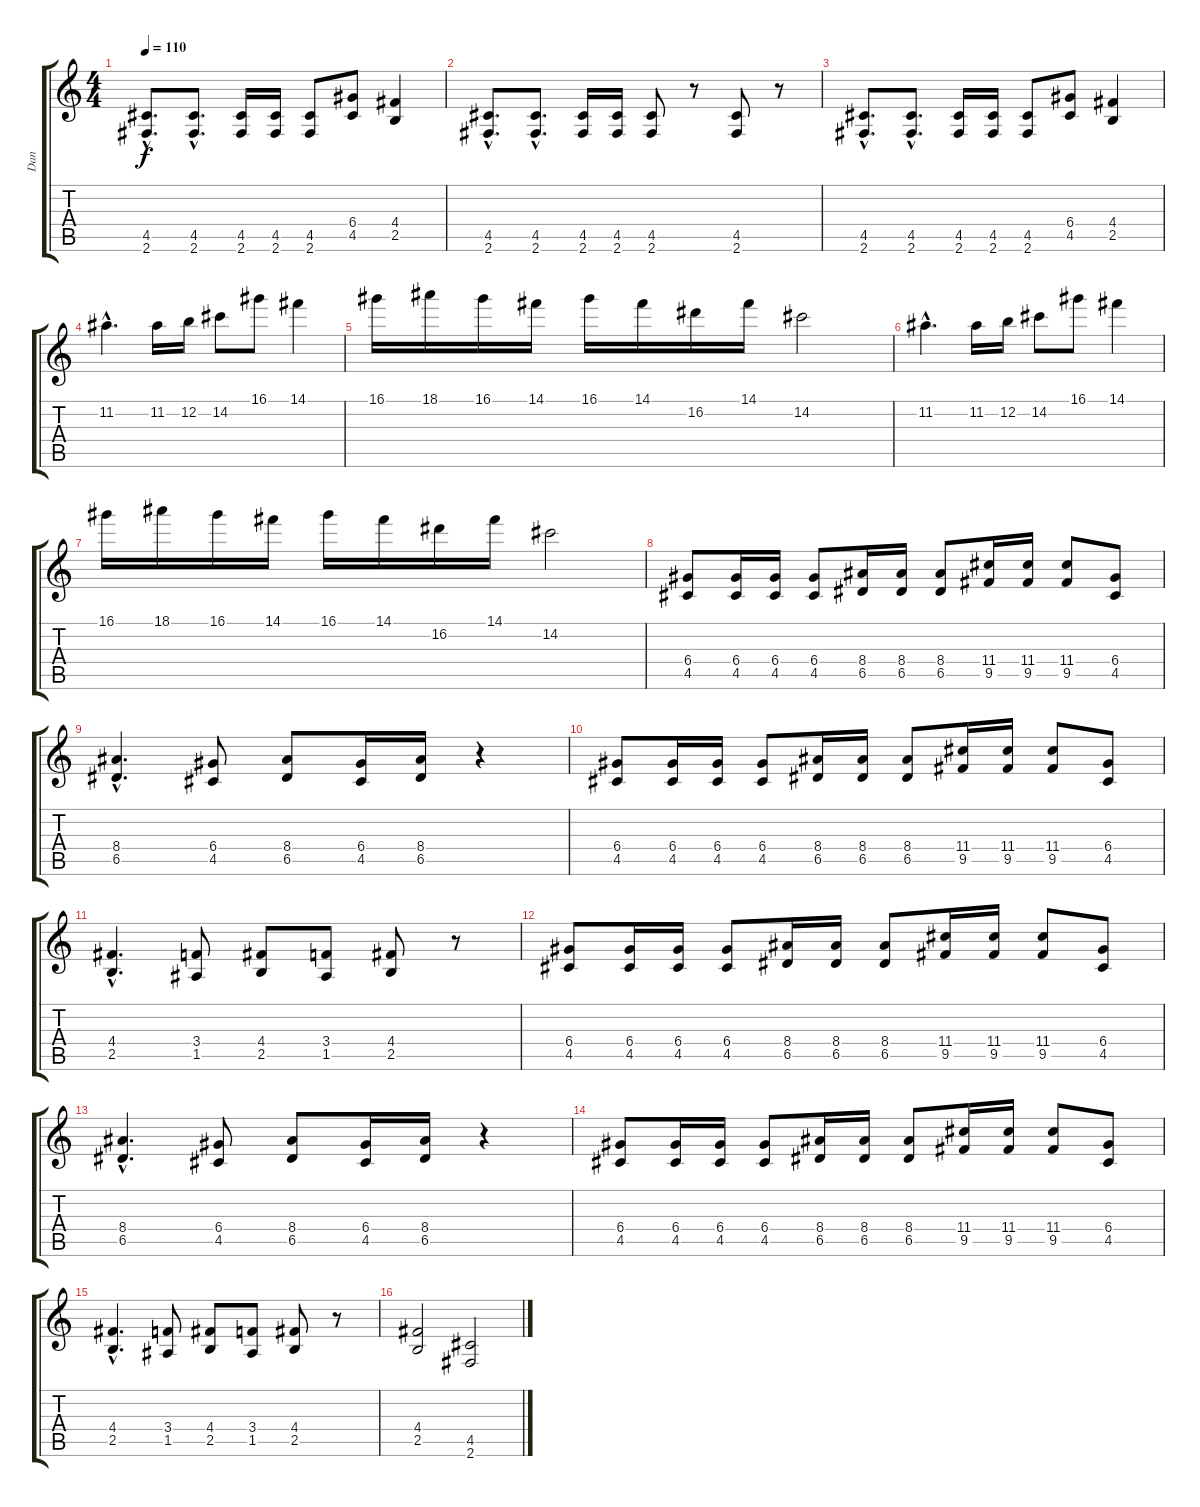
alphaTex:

\track ("Dan" "Dan") {instrument overdrivenguitar}
\staff {score tabs}
\tuning (E4 B3 G3 D3 A2 E2) {hide}
\ts (4 4)
\tempo 110
\clef g2
\ks c
(4.5{hac} 2.6{hac}).8{d dy f} (4.5{hac} 2.6{hac}).8{d} (4.5 2.6).16 (4.5 2.6).16 (4.5 2.6).8 (6.4 4.5).8 (4.4 2.5).4 |
(4.5{hac} 2.6{hac}).8{d} (4.5{hac} 2.6{hac}).8{d} (4.5 2.6).16 (4.5 2.6).16 (4.5 2.6).8 r.8 (4.5 2.6).8 r.8 |
(4.5{hac} 2.6{hac}).8{d} (4.5{hac} 2.6{hac}).8{d} (4.5 2.6).16 (4.5 2.6).16 (4.5 2.6).8 (6.4 4.5).8 (4.4 2.5).4 |
11.2{hac}.4{d} 11.2.16 12.2.16 14.2.8 16.1.8 14.1.4 |
16.1.16 18.1.16 16.1.16 14.1.16 16.1.16 14.1.16 16.2.16 14.1.16 14.2.2 |
11.2{hac}.4{d} 11.2.16 12.2.16 14.2.8 16.1.8 14.1.4 |
16.1.16 18.1.16 16.1.16 14.1.16 16.1.16 14.1.16 16.2.16 14.1.16 14.2.2 |
(6.4 4.5).8{instrument overdrivenguitar} (6.4 4.5).16 (6.4 4.5).16 (6.4 4.5).8 (8.4 6.5).16 (8.4 6.5).16 (8.4 6.5).8 (11.4 9.5).16 (11.4 9.5).16 (11.4 9.5).8 (6.4 4.5).8 |
(8.4{hac} 6.5{hac}).4{d} (6.4 4.5).8 (8.4 6.5).8 (6.4 4.5).16 (8.4 6.5).16 r.4 |
(6.4 4.5).8{instrument overdrivenguitar} (6.4 4.5).16 (6.4 4.5).16 (6.4 4.5).8 (8.4 6.5).16 (8.4 6.5).16 (8.4 6.5).8 (11.4 9.5).16 (11.4 9.5).16 (11.4 9.5).8 (6.4 4.5).8 |
(4.4{hac} 2.5{hac}).4{d} (3.4 1.5).8 (4.4 2.5).8 (3.4 1.5).8 (4.4 2.5).8 r.8 |
(6.4 4.5).8{instrument overdrivenguitar} (6.4 4.5).16 (6.4 4.5).16 (6.4 4.5).8 (8.4 6.5).16 (8.4 6.5).16 (8.4 6.5).8 (11.4 9.5).16 (11.4 9.5).16 (11.4 9.5).8 (6.4 4.5).8 |
(8.4{hac} 6.5{hac}).4{d} (6.4 4.5).8 (8.4 6.5).8 (6.4 4.5).16 (8.4 6.5).16 r.4 |
(6.4 4.5).8{instrument overdrivenguitar} (6.4 4.5).16 (6.4 4.5).16 (6.4 4.5).8 (8.4 6.5).16 (8.4 6.5).16 (8.4 6.5).8 (11.4 9.5).16 (11.4 9.5).16 (11.4 9.5).8 (6.4 4.5).8 |
(4.4{hac} 2.5{hac}).4{d} (3.4 1.5).8 (4.4 2.5).8 (3.4 1.5).8 (4.4 2.5).8 r.8 |
(4.4 2.5).2 (4.5 2.6).2
